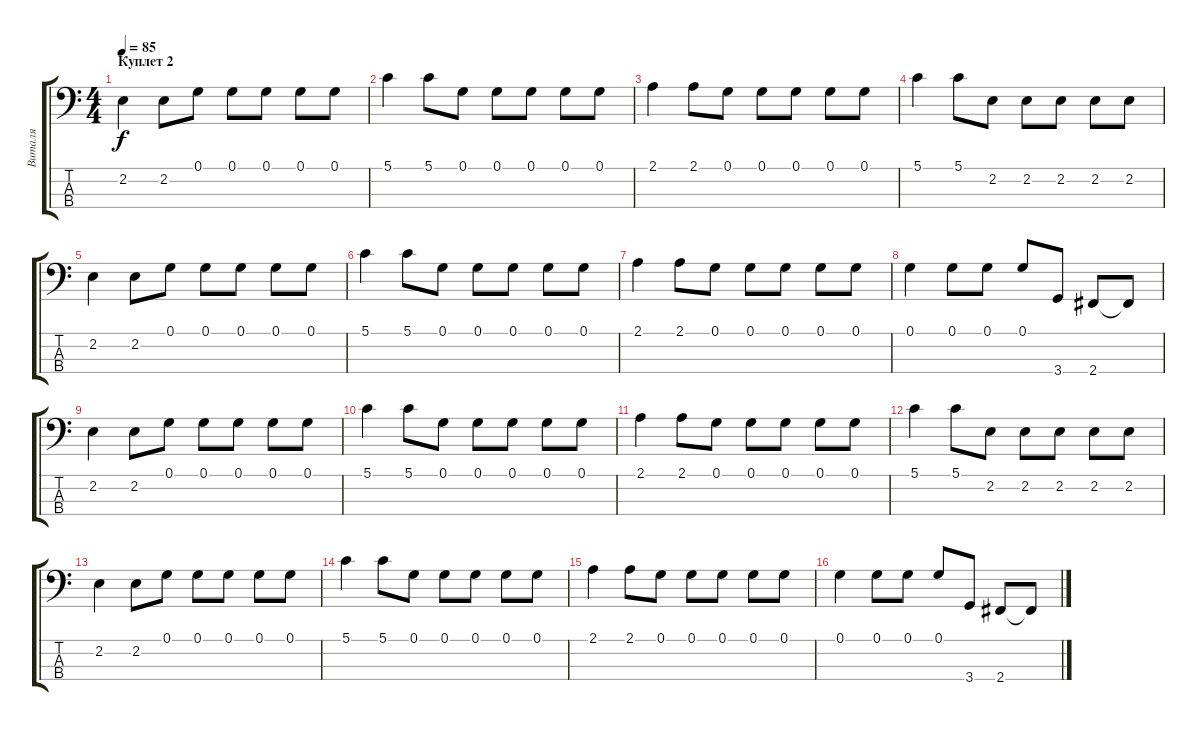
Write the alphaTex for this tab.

\track ("Виталя" "Виталя") {instrument fretlessbass}
\staff {score tabs}
\tuning (G2 D2 A1 E1) {hide}
\ts (4 4)
\section ("" "Куплет 2")
\tempo 85
\clef f4
\ks c
2.2.4{dy f} 2.2.8 0.1.8 0.1.8 0.1.8 0.1.8 0.1.8 |
5.1.4 5.1.8 0.1.8 0.1.8 0.1.8 0.1.8 0.1.8 |
2.1.4 2.1.8 0.1.8 0.1.8 0.1.8 0.1.8 0.1.8 |
5.1.4 5.1.8 2.2.8 2.2.8 2.2.8 2.2.8 2.2.8 |
2.2.4 2.2.8 0.1.8 0.1.8 0.1.8 0.1.8 0.1.8 |
5.1.4 5.1.8 0.1.8 0.1.8 0.1.8 0.1.8 0.1.8 |
2.1.4 2.1.8 0.1.8 0.1.8 0.1.8 0.1.8 0.1.8 |
0.1.4 0.1.8 0.1.8 0.1.8 3.4.8 2.4.8 2.4{t}.8 |
2.2.4 2.2.8 0.1.8 0.1.8 0.1.8 0.1.8 0.1.8 |
5.1.4 5.1.8 0.1.8 0.1.8 0.1.8 0.1.8 0.1.8 |
2.1.4 2.1.8 0.1.8 0.1.8 0.1.8 0.1.8 0.1.8 |
5.1.4 5.1.8 2.2.8 2.2.8 2.2.8 2.2.8 2.2.8 |
2.2.4 2.2.8 0.1.8 0.1.8 0.1.8 0.1.8 0.1.8 |
5.1.4 5.1.8 0.1.8 0.1.8 0.1.8 0.1.8 0.1.8 |
2.1.4 2.1.8 0.1.8 0.1.8 0.1.8 0.1.8 0.1.8 |
0.1.4 0.1.8 0.1.8 0.1.8 3.4.8 2.4.8 2.4{t}.8
